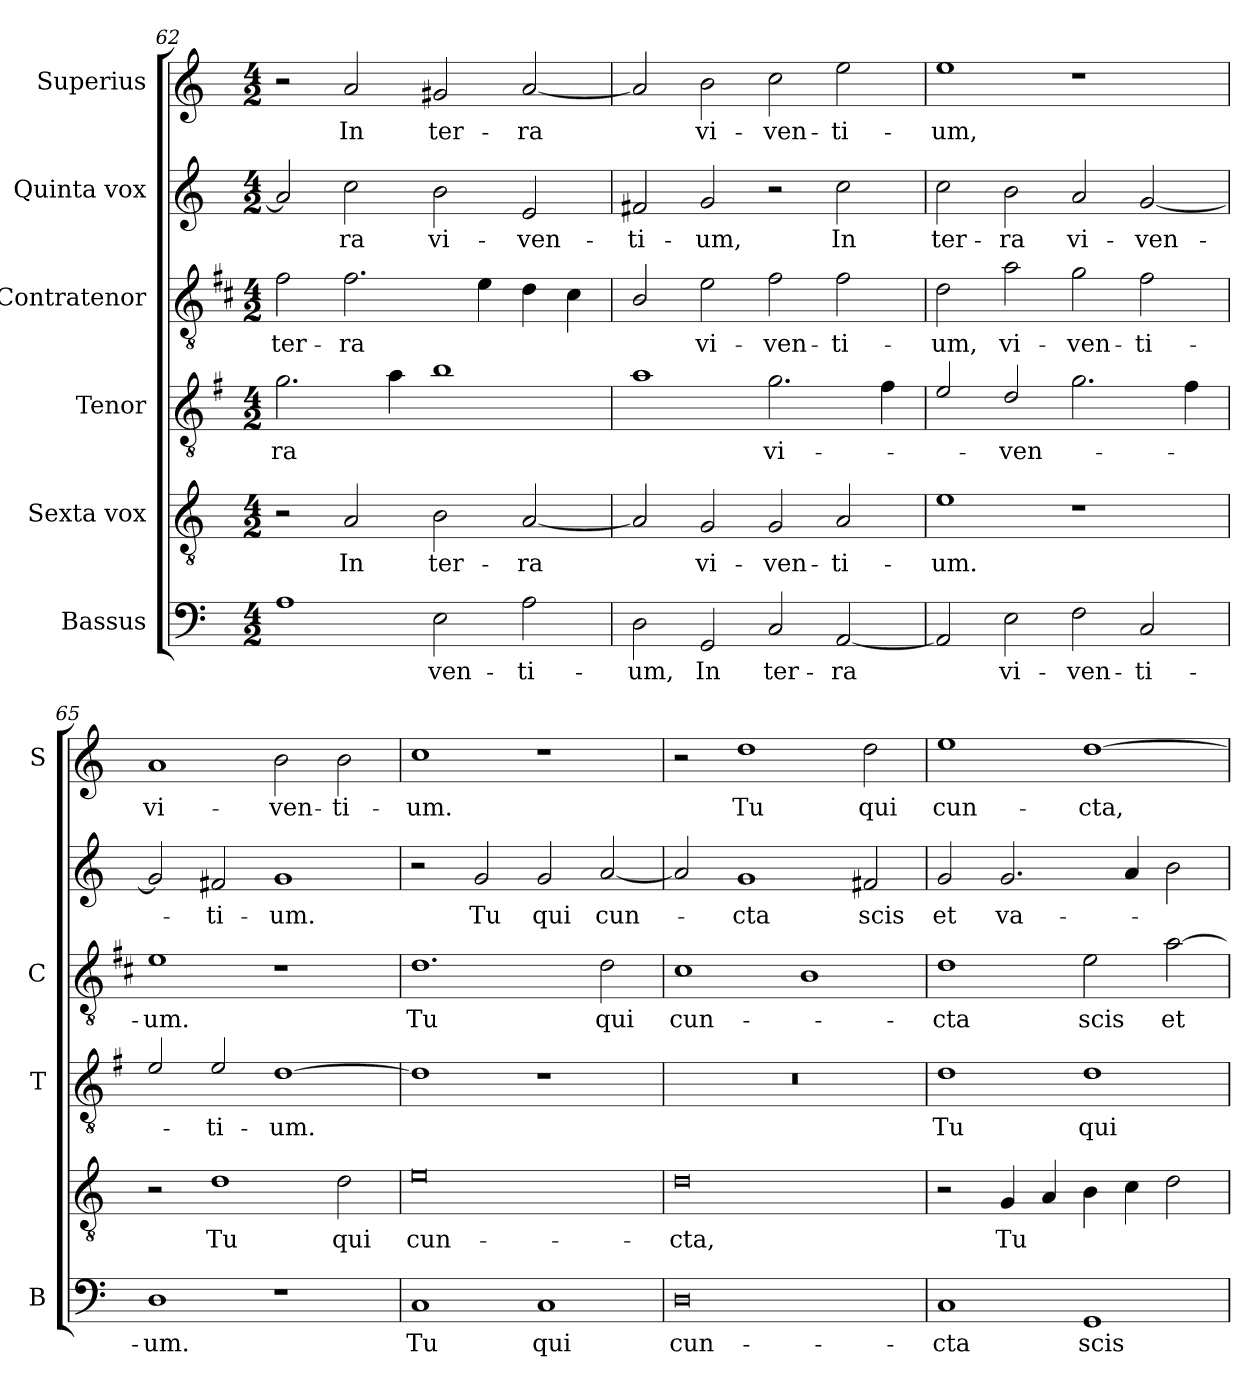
**kern	**text	**kern	**text	**kern	**text	**kern	**text	**kern	**text	**kern	**text
*part6	*part6	*part5	*part5	*part4	*part4	*part3	*part3	*part2	*part2	*part1	*part1
*staff6	*staff6	*staff5	*staff5	*staff4	*staff4	*staff3	*staff3	*staff2	*staff2	*staff1	*staff1
*I"Bassus	*	*I"Sexta vox	*	*I"Tenor	*	*I"Contratenor	*	*I"Quinta vox	*	*I"Superius	*
*I'B	*	*	*	*I'T	*	*I'C	*	*	*	*I'S	*
*clefF4	*	*clefGv2	*	*clefGv2	*	*clefGv2	*	*clefG2	*	*clefG2	*
*	*	*	*	*ITrd4c7	*	*ITrd1c2	*	*	*	*	*
*k[]	*	*k[]	*	*k[]	*	*k[]	*	*k[]	*	*k[]	*
*C:	*	*C:	*	*C:	*	*C:	*	*C:	*	*C:	*
*M4/2	*	*M4/2	*	*M4/2	*	*M4/2	*	*M4/2	*	*M4/2	*
=62	=62	=62	=62	=62	=62	=62	=62	=62	=62	=62	=62
!	!	!	!	!	!LO:LY:b	!	!LO:LY:b	!	!	!	!
1A	.	2r	.	2.c\	-ra	2e\	ter-	2a/]	.	2r	.
!	!	!	!LO:LY:b	!	!	!	!LO:LY:b	!	!LO:LY:b	!	!LO:LY:b
.	.	2A/	In	.	.	2.e\	-ra	2cc\	-ra	2a/	In
.	.	.	.	4d\	.	.	.	.	.	.	.
!	!LO:LY:b	!	!LO:LY:b	!	!	!	!	!	!LO:LY:b	!	!LO:LY:b
2E\	-ven-	2B\	ter-	1e	.	.	.	2b\	vi-	2g#X/	ter-
.	.	.	.	.	.	4d\	.	.	.	.	.
!	!LO:LY:b	!	!LO:LY:b	!	!	!	!	!	!LO:LY:b	!	!LO:LY:b
2A\	-ti-	[2A/	-ra	.	.	4c\	.	2e/	-ven-	[2a/	-ra
.	.	.	.	.	.	4B\	.	.	.	.	.
=63	=63	=63	=63	=63	=63	=63	=63	=63	=63	=63	=63
!	!LO:LY:b	!	!	!	!	!	!	!	!LO:LY:b	!	!
2D\	-um,	2A/]	.	1d	.	2A/	.	2f#X/	-ti-	2a/]	.
!	!LO:LY:b	!	!LO:LY:b	!	!	!	!LO:LY:b	!	!LO:LY:b	!	!LO:LY:b
2GG/	In	2G/	vi-	.	.	2d\	vi-	2g/	-um,	2b\	vi-
!	!LO:LY:b	!	!LO:LY:b	!	!LO:LY:b	!	!LO:LY:b	!	!	!	!LO:LY:b
2C/	ter-	2G/	-ven-	2.c\	vi-	2e\	-ven-	2r	.	2cc\	-ven-
!	!LO:LY:b	!	!LO:LY:b	!	!	!	!LO:LY:b	!	!LO:LY:b	!	!LO:LY:b
[2AA/	-ra	2A/	-ti-	.	.	2e\	-ti-	2cc\	In	2ee\	-ti-
.	.	.	.	4B\	.	.	.	.	.	.	.
=64	=64	=64	=64	=64	=64	=64	=64	=64	=64	=64	=64
!	!	!	!LO:LY:b	!	!	!	!LO:LY:b	!	!LO:LY:b	!	!LO:LY:b
2AA/]	.	1e	-um.	2A/	.	2c\	-um,	2cc\	ter-	1ee	-um,
!	!LO:LY:b	!	!	!	!LO:LY:b	!	!LO:LY:b	!	!LO:LY:b	!	!
2E\	vi-	.	.	2G/	-ven-	2g\	vi-	2b\	-ra	.	.
!	!LO:LY:b	!	!	!	!	!	!LO:LY:b	!	!LO:LY:b	!	!
2F\	-ven-	1r	.	2.c\	.	2f\	-ven-	2a/	vi-	1r	.
!	!LO:LY:b	!	!	!	!	!	!LO:LY:b	!	!LO:LY:b	!	!
2C/	-ti-	.	.	.	.	2e\	-ti-	[2g/	-ven-	.	.
.	.	.	.	4B\	.	.	.	.	.	.	.
=65	=65	=65	=65	=65	=65	=65	=65	=65	=65	=65	=65
!	!LO:LY:b	!	!	!	!	!	!LO:LY:b	!	!	!	!LO:LY:b
1D	-um.	2r	.	2A/	.	1d	-um.	2g/]	.	1a	vi-
!	!	!	!LO:LY:b	!	!LO:LY:b	!	!	!	!LO:LY:b	!	!
.	.	1d	Tu	2A/	-ti-	.	.	2f#X/	-ti-	.	.
!	!	!	!	!	!LO:LY:b	!	!	!	!LO:LY:b	!	!LO:LY:b
1r	.	.	.	[1G	-um.	1r	.	1g	-um.	2b\	-ven-
!	!	!	!LO:LY:b	!	!	!	!	!	!	!	!LO:LY:b
.	.	2d\	qui	.	.	.	.	.	.	2b\	-ti-
!!LO:PB:g=z
=66	=66	=66	=66	=66	=66	=66	=66	=66	=66	=66	=66
!	!LO:LY:b	!	!LO:LY:b	!	!	!	!LO:LY:b	!	!	!	!LO:LY:b
1C	Tu	0e	cun-	1G]	.	1.c	Tu	2r	.	1cc	-um.
!	!	!	!	!	!	!	!	!	!LO:LY:b	!	!
.	.	.	.	.	.	.	.	2g/	Tu	.	.
!	!LO:LY:b	!	!	!	!	!	!	!	!LO:LY:b	!	!
1C	qui	.	.	1r	.	.	.	2g/	qui	1r	.
!	!	!	!	!	!	!	!LO:LY:b	!	!LO:LY:b	!	!
.	.	.	.	.	.	2c\	qui	[2a/	cun-	.	.
=67	=67	=67	=67	=67	=67	=67	=67	=67	=67	=67	=67
!	!LO:LY:b	!	!LO:LY:b	!	!	!	!LO:LY:b	!	!	!	!
0D	cun-	0d	-cta,	0r	.	1B	cun-	2a/]	.	2r	.
!	!	!	!	!	!	!	!	!	!LO:LY:b	!	!LO:LY:b
.	.	.	.	.	.	.	.	1g	-cta	1dd	Tu
.	.	.	.	.	.	1A	.	.	.	.	.
!	!	!	!	!	!	!	!	!	!LO:LY:b	!	!LO:LY:b
.	.	.	.	.	.	.	.	2f#X/	scis	2dd\	qui
=68	=68	=68	=68	=68	=68	=68	=68	=68	=68	=68	=68
!	!LO:LY:b	!	!	!	!LO:LY:b	!	!LO:LY:b	!	!LO:LY:b	!	!LO:LY:b
1C	-cta	2r	.	1G	Tu	1c	-cta	2g/	et	1ee	cun-
!	!	!	!LO:LY:b	!	!	!	!	!	!LO:LY:b	!	!
.	.	4G/	Tu	.	.	.	.	2.g/	va-	.	.
.	.	4A/	.	.	.	.	.	.	.	.	.
!	!LO:LY:b	!	!	!	!LO:LY:b	!	!LO:LY:b	!	!	!	!LO:LY:b
1GG	scis	4B\	.	1G	qui	2d\	scis	.	.	[1dd	-cta,
.	.	4c\	.	.	.	.	.	4a/	.	.	.
!	!	!	!	!	!	!	!LO:LY:b	!	!	!	!
.	.	2d\	.	.	.	[2g\	et	2b\	.	.	.
=	=	=	=	=	=	=	=	=	=	=	=
*-	*-	*-	*-	*-	*-	*-	*-	*-	*-	*-	*-
